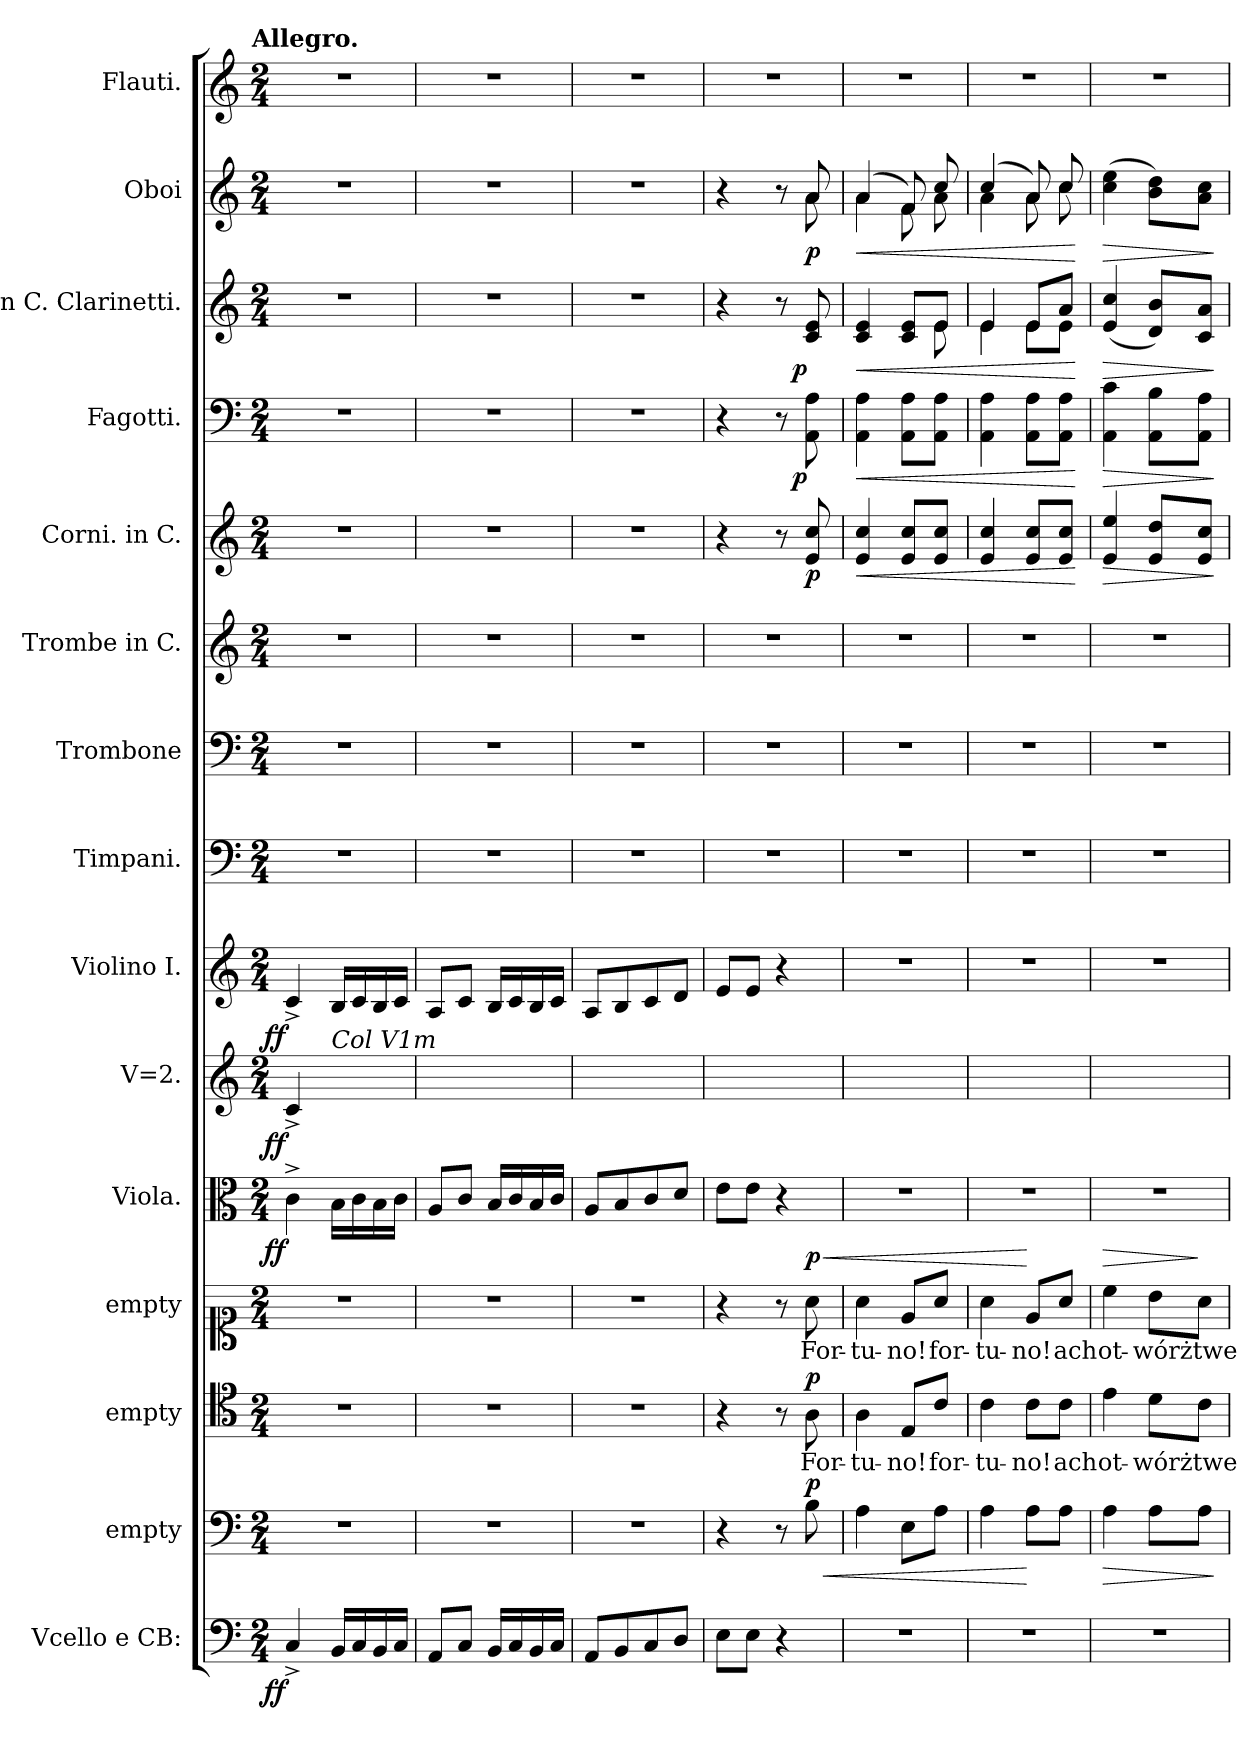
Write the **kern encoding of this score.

**kern	**dynam	**kern	**dynam	**kern	**text	**dynam	**kern	**text	**dynam	**kern	**dynam	**kern	**dynam	**kern	**dynam	**kern	**kern	**kern	**kern	**dynam	**kern	**dynam	**kern	**dynam	**kern	**dynam	**kern
*part15	*part15	*part14	*part14	*part13	*part13	*part13	*part12	*part12	*part12	*part11	*part11	*part10	*part10	*part9	*part9	*part8	*part7	*part6	*part5	*part5	*part4	*part4	*part3	*part3	*part2	*part2	*part1
*staff15	*staff15	*staff14	*staff14	*staff13	*staff13	*staff13	*staff12	*staff12	*staff12	*staff11	*staff11	*staff10	*staff10	*staff9	*staff9	*staff8	*staff7	*staff6	*staff5	*staff5	*staff4	*staff4	*staff3	*staff3	*staff2	*staff2	*staff1
*I"Vcello e CB:	*	*I"empty	*	*I"empty	*	*	*I"empty	*	*	*I"Viola.	*	*I"V=2.	*	*I"Violino I.	*	*I"Timpani.	*I"Trombone	*I"Trombe in C.	*I"Corni. in C.	*	*I"Fagotti.	*	*I"in C. Clarinetti.	*	*I"Oboi	*	*I"Flauti.
*I'Cb	*	*	*	*	*	*	*	*	*	*I'Vla	*	*	*	*I'Vln	*	*I'Timp	*I'Trb	*	*	*	*	*	*I'Cl	*	*I'Ob	*	*I'Fl
*clefF4	*	*clefF4	*	*clefC4	*	*	*clefC1	*	*	*clefC3	*	*clefG2	*	*clefG2	*	*clefF4	*clefF4	*clefG2	*clefG2	*	*clefF4	*	*clefG2	*	*clefG2	*	*clefG2
*k[]	*	*k[]	*	*k[]	*	*	*k[]	*	*	*k[]	*	*k[]	*	*k[]	*	*k[]	*k[]	*k[]	*k[]	*	*k[]	*	*k[]	*	*k[]	*	*k[]
*C:	*	*C:	*	*C:	*	*	*C:	*	*	*C:	*	*C:	*	*C:	*	*C:	*C:	*C:	*C:	*	*C:	*	*C:	*	*C:	*	*C:
!!LO:TX:omd:t=Allegro.
*M2/4	*	*M2/4	*	*M2/4	*	*	*M2/4	*	*	*M2/4	*	*M2/4	*	*M2/4	*	*M2/4	*M2/4	*M2/4	*M2/4	*	*M2/4	*	*M2/4	*	*M2/4	*	*M2/4
=1	=1	=1	=1	=1	=1	=1	=1	=1	=1	=1	=1	=1	=1	=1	=1	=1	=1	=1	=1	=1	=1	=1	=1	=1	=1	=1	=1
!	!LO:DY:rj	!	!	!	!	!	!	!	!	!	!LO:DY:rj	!	!LO:DY:rj	!	!LO:DY:rj	!	!	!	!	!	!	!	!	!	!	!	!
4C^/	ff	2r	.	2r	.	.	2r	.	.	4c^\	ff	4c^/	ff	4c^/	ff	2r	2r	2r	2r	.	2r	.	2r	.	2r	.	2r
!	!	!	!	!	!	!	!	!	!	!	!	!LO:TX:a:i:t=Col V1m	!	!	!	!	!	!	!	!	!	!	!	!	!	!	!
16BB/LL	.	.	.	.	.	.	.	.	.	16B\LL	.	16B/LLyy	.	16B/LL	.	.	.	.	.	.	.	.	.	.	.	.	.
16C/	.	.	.	.	.	.	.	.	.	16c\	.	16c/yy	.	16c/	.	.	.	.	.	.	.	.	.	.	.	.	.
16BB/	.	.	.	.	.	.	.	.	.	16B\	.	16B/yy	.	16B/	.	.	.	.	.	.	.	.	.	.	.	.	.
16C/JJ	.	.	.	.	.	.	.	.	.	16c\JJ	.	16c/JJyy	.	16c/JJ	.	.	.	.	.	.	.	.	.	.	.	.	.
=2	=2	=2	=2	=2	=2	=2	=2	=2	=2	=2	=2	=2	=2	=2	=2	=2	=2	=2	=2	=2	=2	=2	=2	=2	=2	=2	=2
8AA/L	.	2r	.	2r	.	.	2r	.	.	8A/L	.	8A/Lyy	.	8A/L	.	2r	2r	2r	2r	.	2r	.	2r	.	2r	.	2r
8C/J	.	.	.	.	.	.	.	.	.	8c/J	.	8c/Jyy	.	8c/J	.	.	.	.	.	.	.	.	.	.	.	.	.
16BB/LL	.	.	.	.	.	.	.	.	.	16B/LL	.	16B/LLyy	.	16B/LL	.	.	.	.	.	.	.	.	.	.	.	.	.
16C/	.	.	.	.	.	.	.	.	.	16c/	.	16c/yy	.	16c/	.	.	.	.	.	.	.	.	.	.	.	.	.
16BB/	.	.	.	.	.	.	.	.	.	16B/	.	16B/yy	.	16B/	.	.	.	.	.	.	.	.	.	.	.	.	.
16C/JJ	.	.	.	.	.	.	.	.	.	16c/JJ	.	16c/JJyy	.	16c/JJ	.	.	.	.	.	.	.	.	.	.	.	.	.
=3	=3	=3	=3	=3	=3	=3	=3	=3	=3	=3	=3	=3	=3	=3	=3	=3	=3	=3	=3	=3	=3	=3	=3	=3	=3	=3	=3
8AA/L	.	2r	.	2r	.	.	2r	.	.	8A/L	.	8A/Lyy	.	8A/L	.	2r	2r	2r	2r	.	2r	.	2r	.	2r	.	2r
8BB/	.	.	.	.	.	.	.	.	.	8B/	.	8B/yy	.	8B/	.	.	.	.	.	.	.	.	.	.	.	.	.
8C/	.	.	.	.	.	.	.	.	.	8c/	.	8c/yy	.	8c/	.	.	.	.	.	.	.	.	.	.	.	.	.
8D/J	.	.	.	.	.	.	.	.	.	8d/J	.	8d/Jyy	.	8d/J	.	.	.	.	.	.	.	.	.	.	.	.	.
=4	=4	=4	=4	=4	=4	=4	=4	=4	=4	=4	=4	=4	=4	=4	=4	=4	=4	=4	=4	=4	=4	=4	=4	=4	=4	=4	=4
*	*	*	*	*	*	*	*	*	*	*	*	*	*	*	*	*	*	*	*	*	*	*	*	*	*^	*	*
8E\L	.	4r	.	4r	.	.	4r	.	.	8e\L	.	8e/Lyy	.	8e/L	.	2r	2r	2r	4r	.	4r	.	4r	.	4r	4.ryy	.	2r
8E\J	.	.	.	.	.	.	.	.	.	8e\J	.	8e/Jyy	.	8e/J	.	.	.	.	.	.	.	.	.	.	.	.	.	.
4r	.	8r	.	8r	.	.	8r	.	.	4r	.	4ryy	.	4r	.	.	.	.	8r	.	8r	.	8r	.	8r	.	.	.
!	!	!	!LO:HP:b	!	!	!	!	!	!LO:HP:a	!	!	!	!	!	!	!	!	!	!	!	!	!	!	!	!	!	!	!
!	!	!	!LO:DY:n=1:a	!	!	!LO:DY:a	!	!	!LO:DY:n=1:a	!	!	!	!	!	!	!	!	!	!	!	!	!LO:DY:rj	!	!LO:DY:rj	!	!	!	!
.	.	8B\	< p	8A\	For-	p	8a\	For-	< p	.	.	.	.	.	.	.	.	.	8e/ 8cc/	p	8AA\ 8A\	p	8c/ 8e/	p	8a/	8a\	p	.
=5	=5	=5	=5	=5	=5	=5	=5	=5	=5	=5	=5	=5	=5	=5	=5	=5	=5	=5	=5	=5	=5	=5	=5	=5	=5	=5	=5	=5
!	!	!	!	!	!LO:LY:i	!	!	!	!	!	!	!	!	!	!	!	!	!	!	!LO:HP:b	!	!LO:HP:b	!	!LO:HP:b	!	!	!LO:HP:b	!
*	*	*	*	*	*	*	*	*	*	*	*	*	*	*	*	*	*	*	*	*	*	*	*^	*	*	*	*	*
2r	.	4A\	.	4A\	-tu-	.	4a\	-tu-	.	2r	.	2ryy	.	2r	.	2r	2r	2r	4e/ 4cc/	<	4AA\ 4A\	<	4c/ 4e/	4.ryy	<	(4a/	4a\	<	2r
!	!	!	!	!	!LO:LY:i	!	!	!	!	!	!	!	!	!	!	!	!	!	!	!	!	!	!	!	!	!	!	!	!
.	.	8E\L	.	8E/L	-no!	.	8e/L	-no!	.	.	.	.	.	.	.	.	.	.	8e/ 8cc/L	.	8AA\ 8A\L	.	8c/ 8e/L	.	.	8f/)	8f\	.	.
!	!	!	!	!	!LO:LY:i	!	!	!	!	!	!	!	!	!	!	!	!	!	!	!	!	!	!	!	!	!	!	!	!
.	.	8A\J	.	8c/J	for-	.	8a/J	for-	.	.	.	.	.	.	.	.	.	.	8e/ 8cc/J	.	8AA\ 8A\J	.	8e/J	8e\	.	8cc/	8a\	.	.
=6	=6	=6	=6	=6	=6	=6	=6	=6	=6	=6	=6	=6	=6	=6	=6	=6	=6	=6	=6	=6	=6	=6	=6	=6	=6	=6	=6	=6	=6
!	!	!	!	!	!LO:LY:i	!	!	!	!	!	!	!	!	!	!	!	!	!	!	!	!	!	!	!	!	!	!	!	!
2r	.	4A\	.	4c\	-tu-	.	4a\	-tu-	.	2r	.	2ryy	.	2r	.	2r	2r	2r	4e/ 4cc/	.	4AA\ 4A\	.	4e/	4e\	.	(4cc/	4a\	.	2r
!	!	!	!	!	!LO:LY:i	!	!	!	!	!	!	!	!	!	!	!	!	!	!	!	!	!	!	!	!	!	!	!	!
.	.	8A\L	[	8c\L	-no!	.	8e/L	-no!	[	.	.	.	.	.	.	.	.	.	8e/ 8cc/L	.	8AA\ 8A\L	.	8e/L	8e\L	.	8a/)	8a\	.	.
!	!	!	!	!	!LO:LY:i	!	!	!	!	!	!	!	!	!	!	!	!	!	!	!	!	!	!	!	!	!	!	!	!
.	.	8A\J	.	8c\J	ach	.	8a/J	ach	.	.	.	.	.	.	.	.	.	.	8e/ 8cc/J	.	8AA\ 8A\J	.	8a/J	8e\J	.	8cc/	8cc\	.	.
*	*	*	*	*	*	*	*	*	*	*	*	*	*	*	*	*	*	*	*	*	*	*	*v	*v	*	*	*	*	*
*	*	*	*	*	*	*	*	*	*	*	*	*	*	*	*	*	*	*	*	*	*	*	*	*	*v	*v	*	*
.	.	.	.	.	.	.	.	.	.	.	.	.	.	.	.	.	.	.	.	[	.	[	.	[	.	[	.
=7	=7	=7	=7	=7	=7	=7	=7	=7	=7	=7	=7	=7	=7	=7	=7	=7	=7	=7	=7	=7	=7	=7	=7	=7	=7	=7	=7
!	!	!	!LO:HP:b	!	!LO:LY:i	!	!	!	!LO:HP:a	!	!	!	!	!	!	!	!	!	!	!LO:HP:b	!	!LO:HP:b	!	!LO:HP:b	!	!LO:HP:b	!
2r	.	4A\	>	4e\	ot-	.	4cc\	ot-	>	2r	.	2ryy	.	2r	.	2r	2r	2r	4e/ 4ee/	>	4AA\ 4c\	>	(4e/ 4cc/	>	(4cc\ 4ee\	>	2r
!	!	!	!	!	!LO:LY:i	!	!	!	!	!	!	!	!	!	!	!	!	!	!	!	!	!	!	!	!	!	!
.	.	8A\L	.	8d\L	-wórż	.	8b\L	-wórż	.	.	.	.	.	.	.	.	.	.	8e/ 8dd/L	.	8AA\ 8B\L	.	8d/ 8b/L)	.	8b\ 8dd\L)	.	.
!	!	!	!	!	!LO:LY:i	!	!	!	!	!	!	!	!	!	!	!	!	!	!	!	!	!	!	!	!	!	!
.	.	8A\J	.	8c\J	twe	.	8a\J	twe	]	.	.	.	.	.	.	.	.	.	8e/ 8cc/J	.	8AA\ 8A\J	.	8c/ 8a/J	.	8a\ 8cc\J	.	.
.	.	.	]	.	.	.	.	.	.	.	.	.	.	.	.	.	.	.	.	]	.	]	.	]	.	]	.
=	=	=	=	=	=	=	=	=	=	=	=	=	=	=	=	=	=	=	=	=	=	=	=	=	=	=	=
*-	*-	*-	*-	*-	*-	*-	*-	*-	*-	*-	*-	*-	*-	*-	*-	*-	*-	*-	*-	*-	*-	*-	*-	*-	*-	*-	*-
